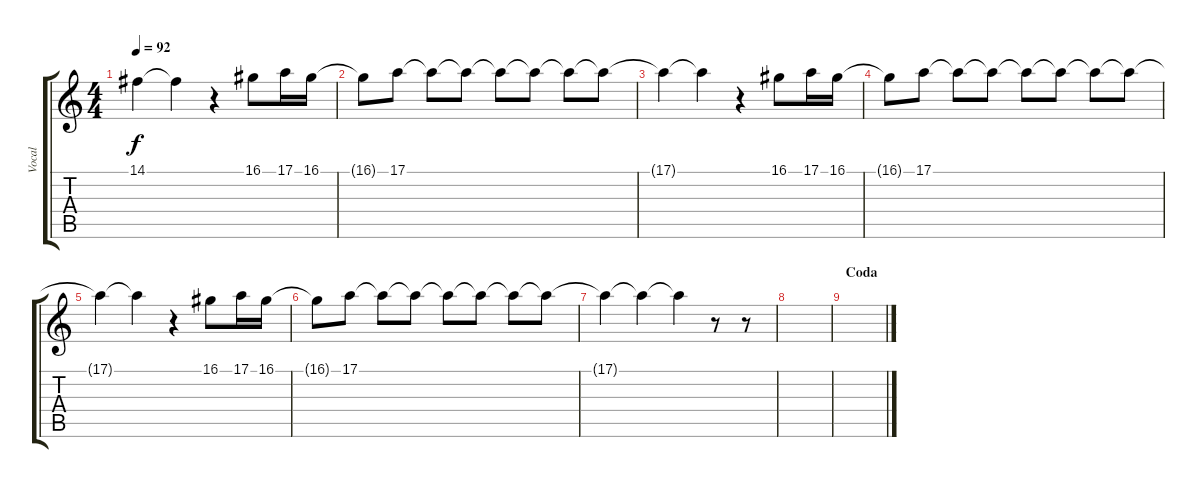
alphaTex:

\track ("Vocal" "Vocal") {instrument baritonesax}
\staff {score tabs}
\tuning (E4 B3 G3 D3 A2 E2) {hide}
\ts (4 4)
\tempo 92
\clef g2
\ks c
14.1{t}.4{dy f} 14.1{t}.4 r.4 16.1.8 17.1.16 16.1.16 |
16.1{t}.8 17.1.8 17.1{t}.8 17.1{t}.8 17.1{t}.8 17.1{t}.8 17.1{t}.8 17.1{t}.8 |
17.1{t}.4 17.1{t}.4 r.4 16.1.8 17.1.16 16.1.16 |
16.1{t}.8 17.1.8 17.1{t}.8 17.1{t}.8 17.1{t}.8 17.1{t}.8 17.1{t}.8 17.1{t}.8 |
17.1{t}.4 17.1{t}.4 r.4 16.1.8 17.1.16 16.1.16 |
16.1{t}.8 17.1.8 17.1{t}.8 17.1{t}.8 17.1{t}.8 17.1{t}.8 17.1{t}.8 17.1{t}.8 |
17.1{t}.4 17.1{t}.4 17.1{t}.4 r.8 r.8 |
|
\section ("" "Coda")
